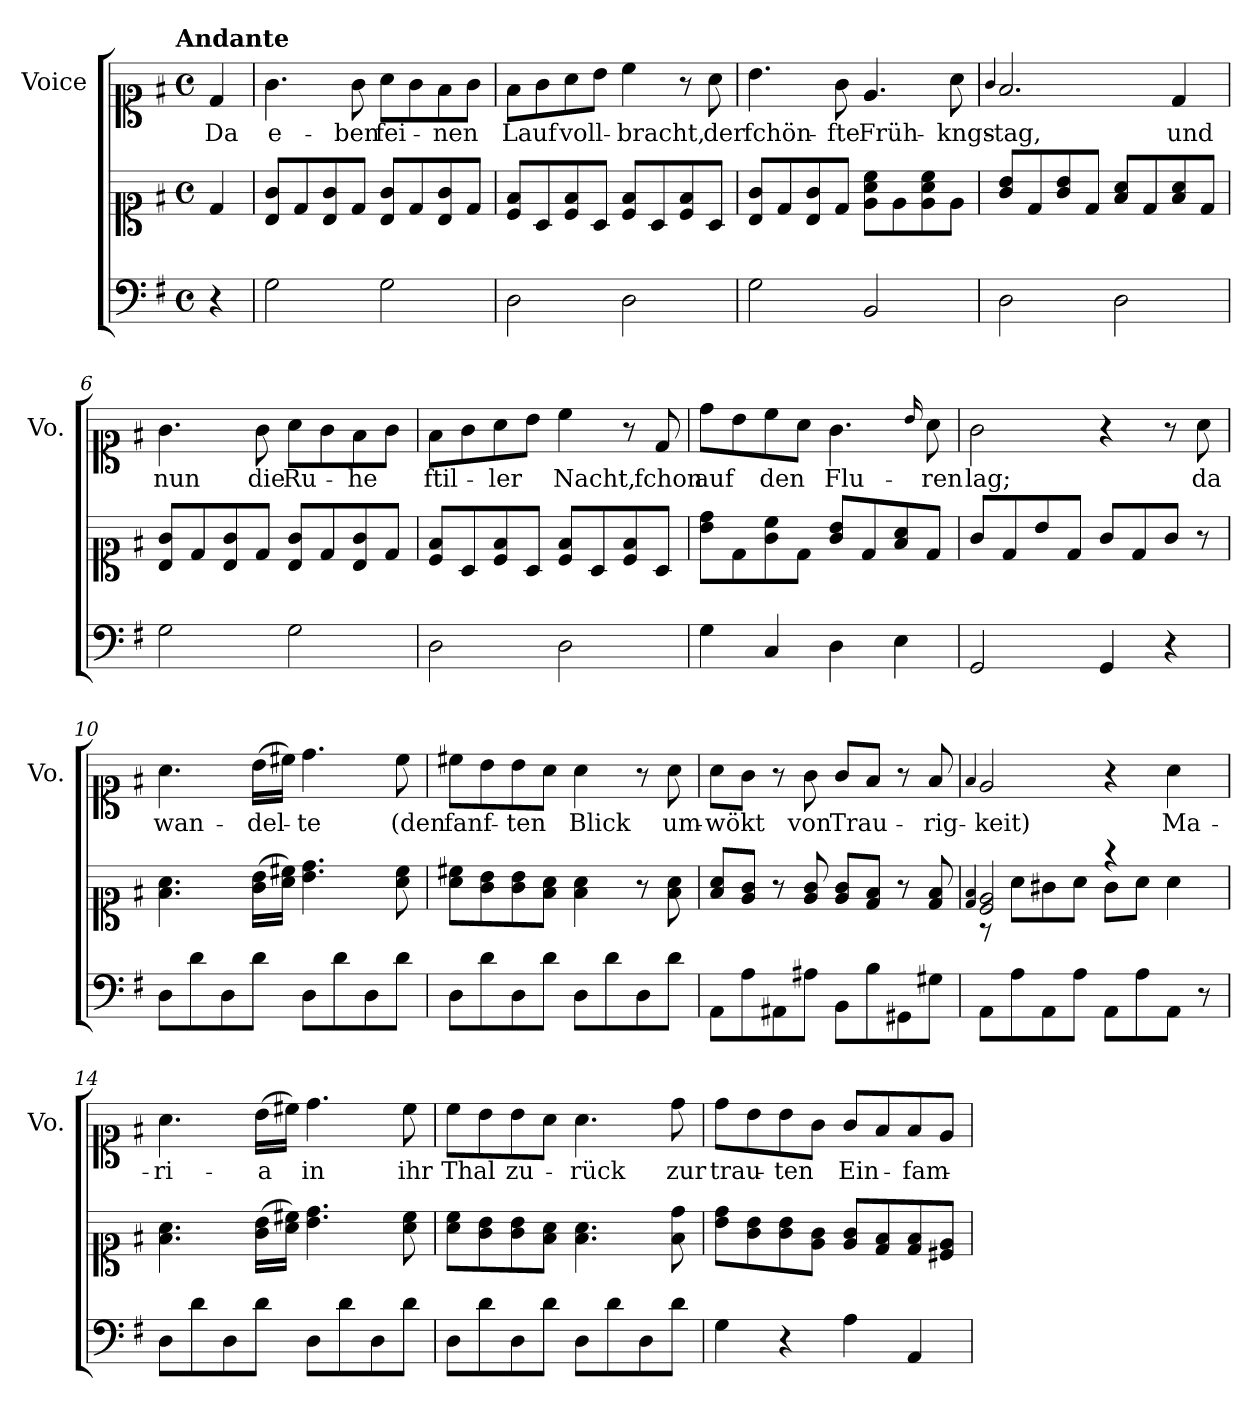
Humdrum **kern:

**kern	**kern	**kern	**text
*part2	*part2	*part1	*part1
*staff3	*staff2	*staff1	*staff1
*	*	*I"Voice	*
*	*	*I'Vo.	*
*clefF4	*clefC1	*clefC1	*
*k[f#]	*k[f#]	*k[f#]	*
!!LO:TX:omd:t=Andante
*M4/4	*M4/4	*M4/4	*
*met(c)	*met(c)	*met(c)	*
*MM92	*MM92	*MM92	*
=1	=1	=1	=1
4r	4d/	4d/	Da
=2	=2	=2	=2
2G\	8B/ 8g/L	4.g\	e-
.	8d/	.	.
.	8B/ 8g/	.	.
.	8d/J	8g\	-ben
2G\	8B/ 8g/L	8a\L	fei-
.	8d/	8g\	.
.	8B/ 8g/	8f#\	-nen
.	8d/J	8g\J	.
=3	=3	=3	=3
2D\	8c/ 8f#/L	8f#\L	Lauf
.	8A/	8g\	.
.	8c/ 8f#/	8a\	voll-
.	8A/J	8b\J	.
2D\	8c/ 8f#/L	4cc\	-bracht,
.	8A/	.	.
.	8c/ 8f#/	8r	.
.	8A/J	8a\	der
=4	=4	=4	=4
2G\	8B/ 8g/L	4.b\	fchön-
.	8d/	.	.
.	8B/ 8g/	.	.
.	8d/J	8g\	-fte
2BB/	8e\ 8a\ 8cc\L	4.e/	Früh-
.	8e\	.	.
.	8e\ 8a\ 8cc\	.	.
.	8e\J	8a\	-kngs-
=5	=5	=5	=5
.	.	4qqg/	.
2D\	8g/ 8b/L	2.f#/	-tag,
.	8d/	.	.
.	8g/ 8b/	.	.
.	8d/J	.	.
2D\	8f#/ 8a/L	.	.
.	8d/	.	.
.	8f#/ 8a/	4d/	und
.	8d/J	.	.
!!LO:LB:g=z
=6	=6	=6	=6
2G\	8B/ 8g/L	4.g\	nun
.	8d/	.	.
.	8B/ 8g/	.	.
.	8d/J	8g\	die
2G\	8B/ 8g/L	8a\L	Ru-
.	8d/	8g\	.
.	8B/ 8g/	8f#\	-he
.	8d/J	8g\J	.
=7	=7	=7	=7
2D\	8c/ 8f#/L	8f#\L	ftil-
.	8A/	8g\	.
.	8c/ 8f#/	8a\	-ler
.	8A/J	8b\J	.
2D\	8c/ 8f#/L	4cc\	Nacht,
.	8A/	.	.
.	8c/ 8f#/	8r	.
.	8A/J	8d/	fchon
=8	=8	=8	=8
4G\	8b\ 8dd\L	8dd\L	auf
.	8d\	8b\	.
4C/	8g\ 8cc\	8cc\	den
.	8d\J	8a\J	.
4D\	8g/ 8b/L	4.g\	Flu-
.	8d/	.	.
4E\	8f#/ 8a/	.	.
.	.	16qqb/	.
.	8d/J	8a\	-ren
=9	=9	=9	=9
2GG/	8g/L	2g\	lag;
.	8d/	.	.
.	8b/	.	.
.	8d/J	.	.
4GG/	8g/L	4r	.
.	8d/	.	.
4r	8g/J	8r	.
.	8r	8a\	da
=10	=10	=10	=10
8D\L	4.f#\ 4.a\	4.a\	wan-
8d\	.	.	.
8D\	.	.	.
8d\J	(16g\ 16b\LL	(16b\LL	-del-
.	16a\ 16cc#X\JJ)	16cc#X\JJ)	.
8D\L	4.b\ 4.dd\	4.dd\	-te
8d\	.	.	.
8D\	.	.	.
8d\J	8a\ 8cc#\	8cc#\	(den
!!LO:LB:g=z
=11	=11	=11	=11
8D\L	8a\ 8cc#X\L	8cc#X\L	fanf-
8d\	8g\ 8b\	8b\	.
8D\	8g\ 8b\	8b\	-ten
8d\J	8f#\ 8a\J	8a\J	.
8D\L	4f#\ 4a\	4a\	Blick
8d\	.	.	.
8D\	8r	8r	.
8d\J	8f#\ 8a\	8a\	um-
=12	=12	=12	=12
8AA\L	8f#/ 8a/L	8a\L	-wökt
8A\	8e/ 8g/J	8g\J	.
8AA#X\	8r	8r	.
8A#X\J	8e/ 8g/	8g\	von
8BB\L	8e/ 8g/L	8g/L	Trau-
8B\	8d/ 8f#/J	8f#/J	.
8GG#X\	8r	8r	.
8G#X\J	8d/ 8f#/	8f#/	-rig-
=13	=13	=13	=13
.	4qqd/ 4qqf#/	4qqf#/	.
*	*^	*	*
8AA\L	2c/ 2e/	8r	2e/	-keit)
8A\	.	8a\L	.	.
8AA\	.	8g#X\	.	.
8A\J	.	8a\J	.	.
8AA\L	4r	8g#\L	4r	.
8A\	.	8a\J	.	.
8AA\J	4a\	4ryy	4a\	Ma-
8r	.	.	.	.
*	*v	*v	*	*
=14	=14	=14	=14
8D\L	4.f#\ 4.a\	4.a\	-ri-
8d\	.	.	.
8D\	.	.	.
8d\J	(16g\ 16b\LL	(16b\LL	-a
.	16a\ 16cc#X\JJ)	16cc#X\JJ)	.
8D\L	4.b\ 4.dd\	4.dd\	in
8d\	.	.	.
8D\	.	.	.
8d\J	8a\ 8cc#\	8cc#\	ihr
!!LO:PB:g=z
=15	=15	=15	=15
8D\L	8a\ 8cc\L	8cc\L	Thal
8d\	8g\ 8b\	8b\	.
8D\	8g\ 8b\	8b\	zu-
8d\J	8f#\ 8a\J	8a\J	.
8D\L	4.f#\ 4.a\	4.a\	-rück
8d\	.	.	.
8D\	.	.	.
8d\J	8f#\ 8dd\	8dd\	zur
=16	=16	=16	=16
4G\	8b\ 8dd\L	8dd\L	trau-
.	8g\ 8b\	8b\	.
4r	8g\ 8b\	8b\	-ten
.	8e\ 8g\J	8g\J	.
4A\	8e/ 8g/L	8g/L	Ein-
.	8d/ 8f#/	8f#/	.
4AA/	8d/ 8f#/	8f#/	-fam-
.	8c#X/ 8e/J	8e/J	.
=	=	=	=
*-	*-	*-	*-
